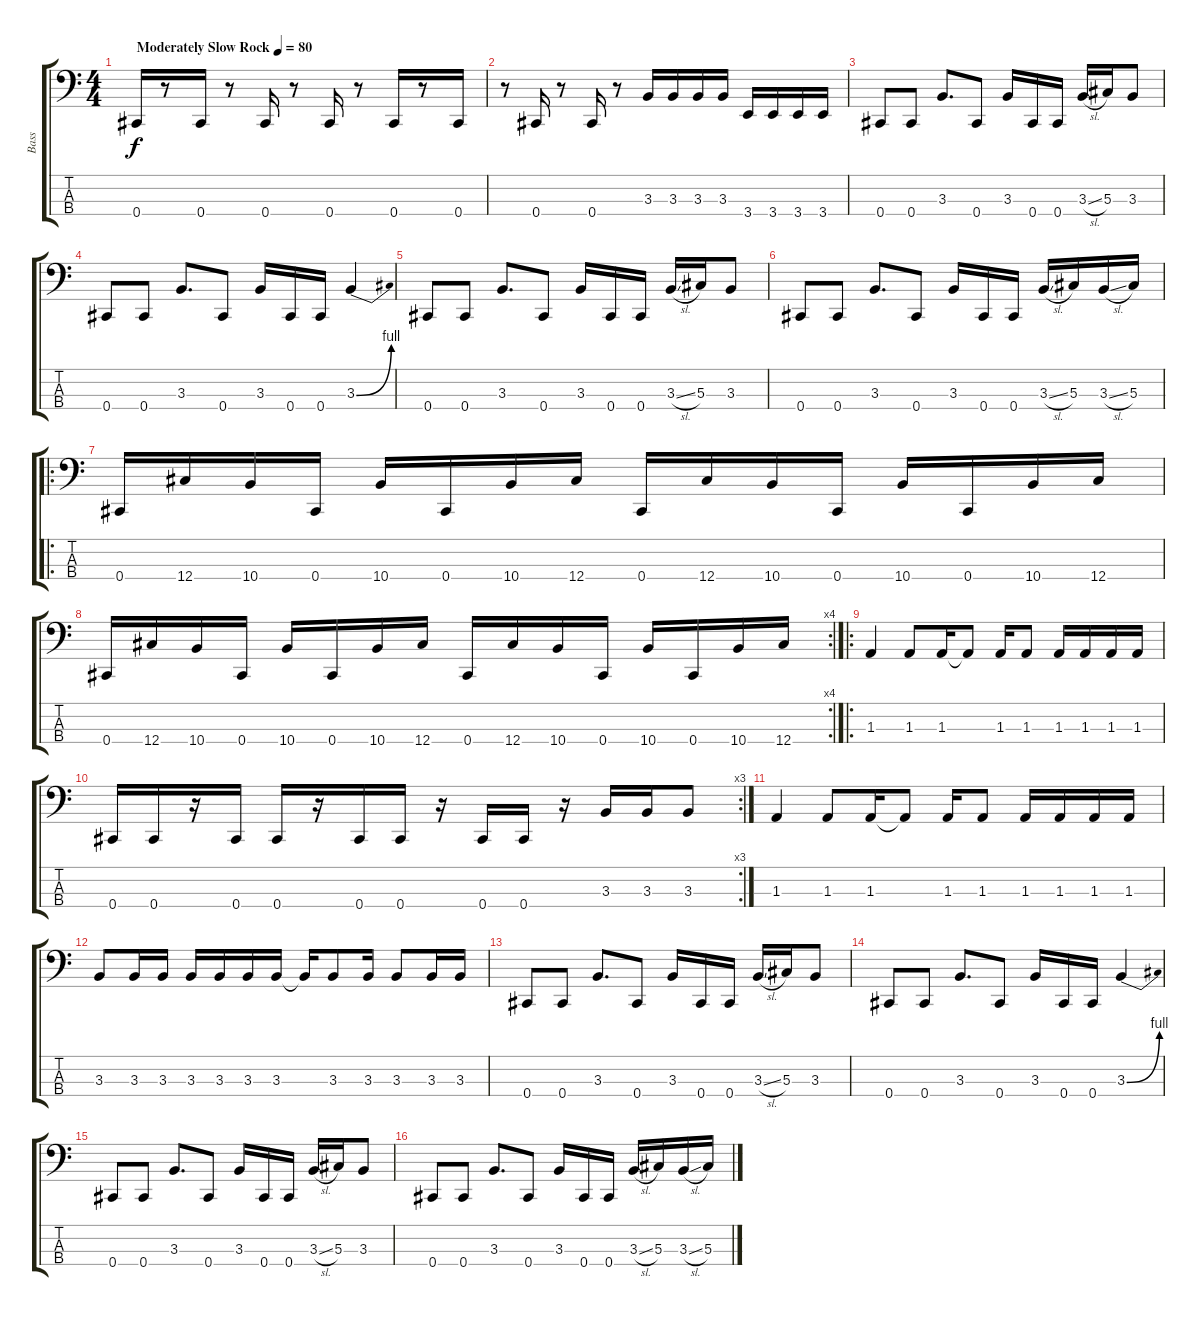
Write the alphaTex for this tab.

\track ("Bass" "Bass") {instrument electricbassfinger}
\staff {score tabs}
\tuning (Gb2 Db2 Ab1 Db1) {hide}
\ts (4 4)
\tempo (80 "Moderately Slow Rock")
\clef f4
\ks c
0.4.16{dy f instrument electricbassfinger} r.8 0.4.16 r.8 0.4.16 r.8 0.4.16 r.8 0.4.16 r.8 0.4.16 |
r.8 0.4.16 r.8 0.4.16 r.8 3.3.16 3.3.16 3.3.16 3.3.16 3.4.16 3.4.16 3.4.16 3.4.16 |
0.4.8 0.4.8 3.3.8{d} 0.4.8 3.3.16 0.4.16 0.4.16 3.3{sl}.16 5.3.16 3.3.8 |
0.4.8 0.4.8 3.3.8{d} 0.4.8 3.3.16 0.4.16 0.4.16 3.3{be (bend 0 0 60 4)}.4 |
0.4.8 0.4.8 3.3.8{d} 0.4.8 3.3.16 0.4.16 0.4.16 3.3{sl}.16 5.3.16 3.3.8 |
0.4.8 0.4.8 3.3.8{d} 0.4.8 3.3.16 0.4.16 0.4.16 3.3{sl}.16 5.3.16 3.3{sl}.16 5.3.16 |
\ro
0.4.16 12.4.16 10.4.16 0.4.16 10.4.16 0.4.16 10.4.16 12.4.16 0.4.16 12.4.16 10.4.16 0.4.16 10.4.16 0.4.16 10.4.16 12.4.16 |
\rc 4
0.4.16 12.4.16 10.4.16 0.4.16 10.4.16 0.4.16 10.4.16 12.4.16 0.4.16 12.4.16 10.4.16 0.4.16 10.4.16 0.4.16 10.4.16 12.4.16 |
\ro
1.3.4 1.3.8 1.3.16 1.3{t}.8 1.3.16 1.3.8 1.3.16 1.3.16 1.3.16 1.3.16 |
\rc 3
0.4.16 0.4.16 r.16 0.4.16 0.4.16 r.16 0.4.16 0.4.16 r.16 0.4.16 0.4.16 r.16 3.3.16 3.3.16 3.3.8 |
1.3.4 1.3.8 1.3.16 1.3{t}.8 1.3.16 1.3.8 1.3.16 1.3.16 1.3.16 1.3.16 |
3.3.8 3.3.16 3.3.16 3.3.16 3.3.16 3.3.16 3.3.16 3.3{t}.16 3.3.8 3.3.16 3.3.8 3.3.16 3.3.16 |
0.4.8 0.4.8 3.3.8{d} 0.4.8 3.3.16 0.4.16 0.4.16 3.3{sl}.16 5.3.16 3.3.8 |
0.4.8 0.4.8 3.3.8{d} 0.4.8 3.3.16 0.4.16 0.4.16 3.3{be (bend 0 0 60 4)}.4 |
0.4.8 0.4.8 3.3.8{d} 0.4.8 3.3.16 0.4.16 0.4.16 3.3{sl}.16 5.3.16 3.3.8 |
0.4.8 0.4.8 3.3.8{d} 0.4.8 3.3.16 0.4.16 0.4.16 3.3{sl}.16 5.3.16 3.3{sl}.16 5.3.16
